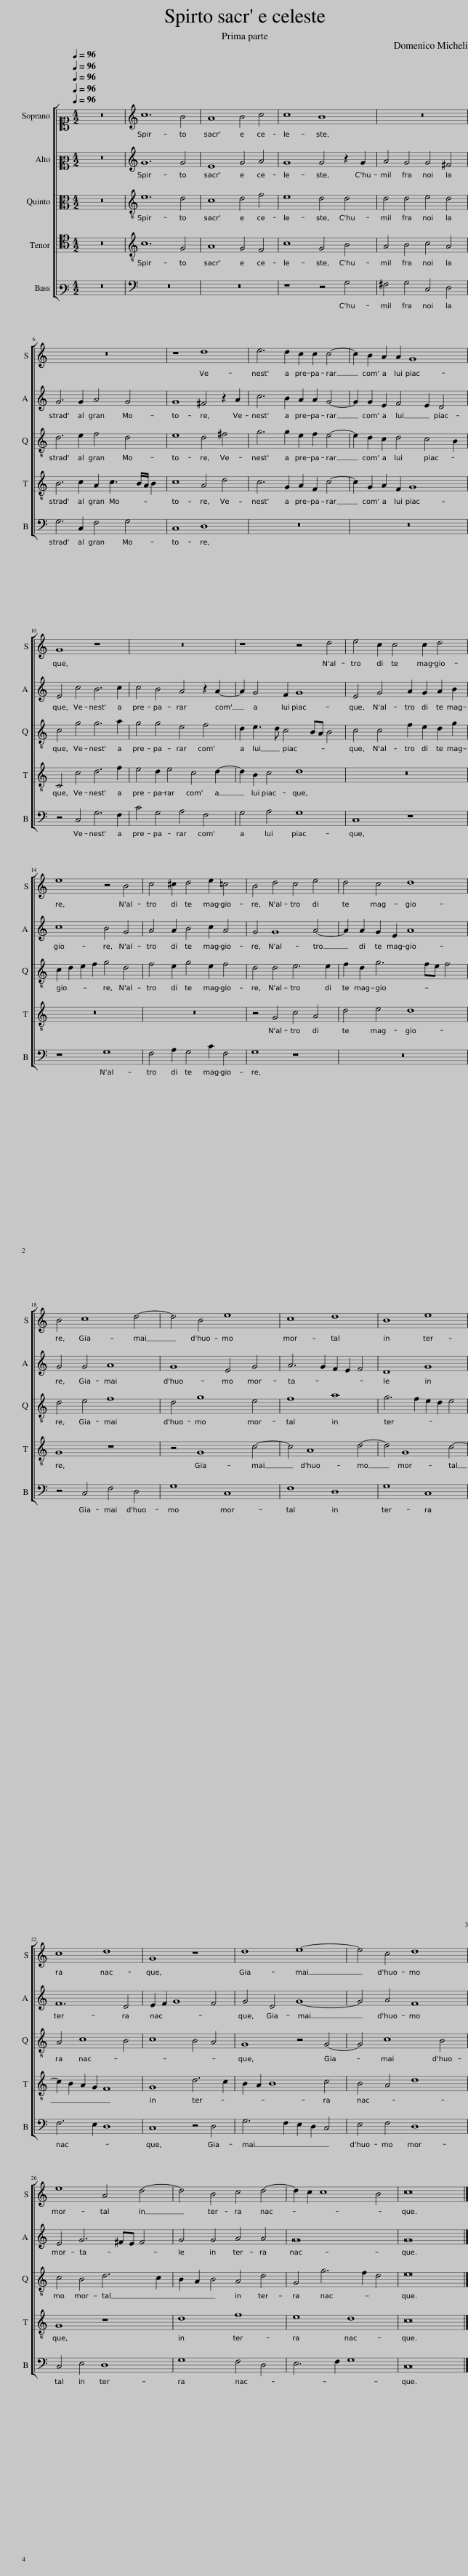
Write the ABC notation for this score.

X:1
%%score [ 1 2 [ 3 4 ] 5 ]
L:1/8
Q:1/4=96
M:4/2
I:linebreak $
K:C
V:1 alto1
V:2 alto2
V:3 alto
V:4 tenor
V:5 bass3
V:1
 z16 | c12 B4 | A8 B4 c4 | c8 B8 | z16 |$ %5
 z16 | z8 d8 | e6 d2 c2 c2 c4- | c2 B2 A2 A2 G8 |$ G8 z8 | %10
 z16 | z8 z4 d4 | e4 c2 c4 c2 d4 |$ e8 z4 B4 | c4 ^c2 d4 e2 =c4 | %15
 B4 d4 c4 e4 | d4 c4 d8 |$ B4 c8 d4- | d4 B4 e8 | c8 d8 | %20
 B8 e8 |$ c8 d8 | G8 z8 | d8 e8- | e4 c4 d8 |$ %25
 e8 A4 d4- | d4 B4 c4 d4- | d2 c2 c8 B4 | c16 |] %29
V:2
 z16 | G12 G4 | E8 G4 A4 | G8 G4 z2 G2 | A4 G4 G4 ^F4 |$ %5
 G6 G2 A4 G4 | G8 ^F4 z2 A2 | c6 B2 A2 A2 G4- | G2 G2 E2 F4 E2 D4 |$ E4 c4 B6 c2 | %10
 c4 B4 A4 z2 A2- | A2 G4 F2 G8 | E4 G4 A2 G2 A2 B2 |$ c8 B4 G4 | A4 A2 B4 c2 A4 | %15
 G4 G8 A4- | A2 A2 G2 E2 A8 |$ G4 G4 A8 | G8 E4 G4 | A6 G2 F2 E2 F4 | %20
 D8 G8 |$ F12 D4 | E2 F2 G8 F4 | G4 D4 G8- | G4 A4 F8 |$ %25
 E4 G6 ^FE F4 | G4 G4 A4 A4 | G16 | G16 |] %29
V:3
 z16 | E12 D4 | C8 D4 F4 | E8 D4 D4 | D4 D4 E4 D4 |$ %5
 D6 E2 F4 D4 | E8 D4 ^F4 | G6 G2 E2 F2 E4- | E2 D2 C2 D4 C4 B,2 |$ C4 G4 G6 A2 | %10
 G4 G4 E4 F4 | D2 E3 D C4 B,A, B,4 | C4 C4 F2 E2 D2 G2 |$ C2 D2 E2 F2 G4 D4 | F4 E2 G4 E2 F4 | %15
 D4 D4 E6 E2 | F2 D2 G6 FE F4 |$ D4 E4 F8 | D4 G8 E4 | F8 A8 | %20
 G6 F2 E2 D2 E4 |$ A,4 C8 B,4 | C8 B,4 A,4 | G,8 z4 G,4- | G,4 C8 B,4 |$ %25
 C4 B,4 D6 C2 | B,2 A,2 B,4 A,4 D4 | G,4 G6 F2 D4 | E16 |] %29
V:4
 z16 | C12 G,4 | A,8 G,4 F,4 | C8 G,4 B,4 | A,4 B,4 C4 A,4 |$ %5
 B,6 C2 A,2 C3 B,/A,/ B,2 | C8 A,4 D4 | C6 G,2 A,2 F,2 C4- | C2 G,2 A,2 F,2 G,8 |$ C,4 C4 D6 F2 | %10
 E4 D2 E4 C4 D2- | D2 B,2 C4 D8 | z16 |$ z16 | z16 | %15
 z4 G,4 C4 A,4 | D4 E4 D8 |$ G,8 z8 | z4 G,8 C4- | C4 A,8 D4- | %20
 D4 G,8 C4- |$ C2 B,2 A,2 G,2 F,8 | G,8 D6 C2 | B,2 A,2 B,8 C4 | B,4 A,4 D8 |$ %25
 G,8 z8 | D8 F8 | E8 D8 | C16 |] %29
V:5
 z16 | z16 | z16 | z8 z4 G,4 | ^F,4 G,4 C,4 D,4 |$ %5
 G,6 C,2 F,4 G,4 | C,8 D,8 | z16 | z16 |$ z4 C,4 G,6 F,2 | %10
 C4 G,4 A,4 F,4 | G,4 A,4 G,8 | C,8 z8 |$ z8 G,8 | F,4 A,2 G,4 C2 F,4 | %15
 G,8 z8 | z16 |$ z4 C,4 F,4 D,4 | G,8 C,8 | F,8 D,8 | %20
 G,8 C,8 |$ F,6 E,2 D,8 | C,8 z4 D,4 | G,6 F,2 E,2 D,2 C,4 | E,4 F,4 D,8 |$ %25
 C,4 E,4 D,8 | G,8 F,4 D,4 | E,6 F,2 G,8 | C,16 |] %29
